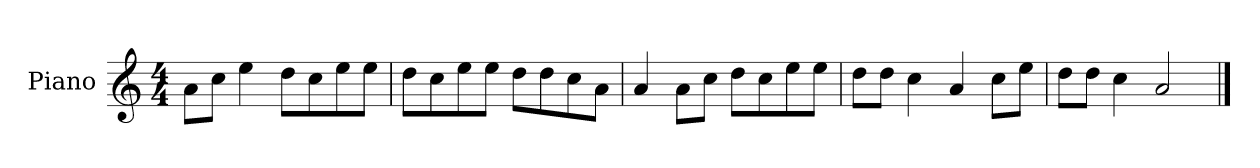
**kern
*part1
*staff1
*I"Piano
*I'P-no
*clefG2
*k[]
*M4/4
*MM90
=1
8a\L
8cc\J
4ee\
8dd\L
8cc\
8ee\
8ee\J
=2
8dd\L
8cc\
8ee\
8ee\J
8dd\L
8dd\
8cc\
8a\J
=3
4a/
8a\L
8cc\J
8dd\L
8cc\
8ee\
8ee\J
=4
8dd\L
8dd\J
4cc\
4a/
8cc\L
8ee\J
=5
8dd\L
8dd\J
4cc\
2a/
==
*-
